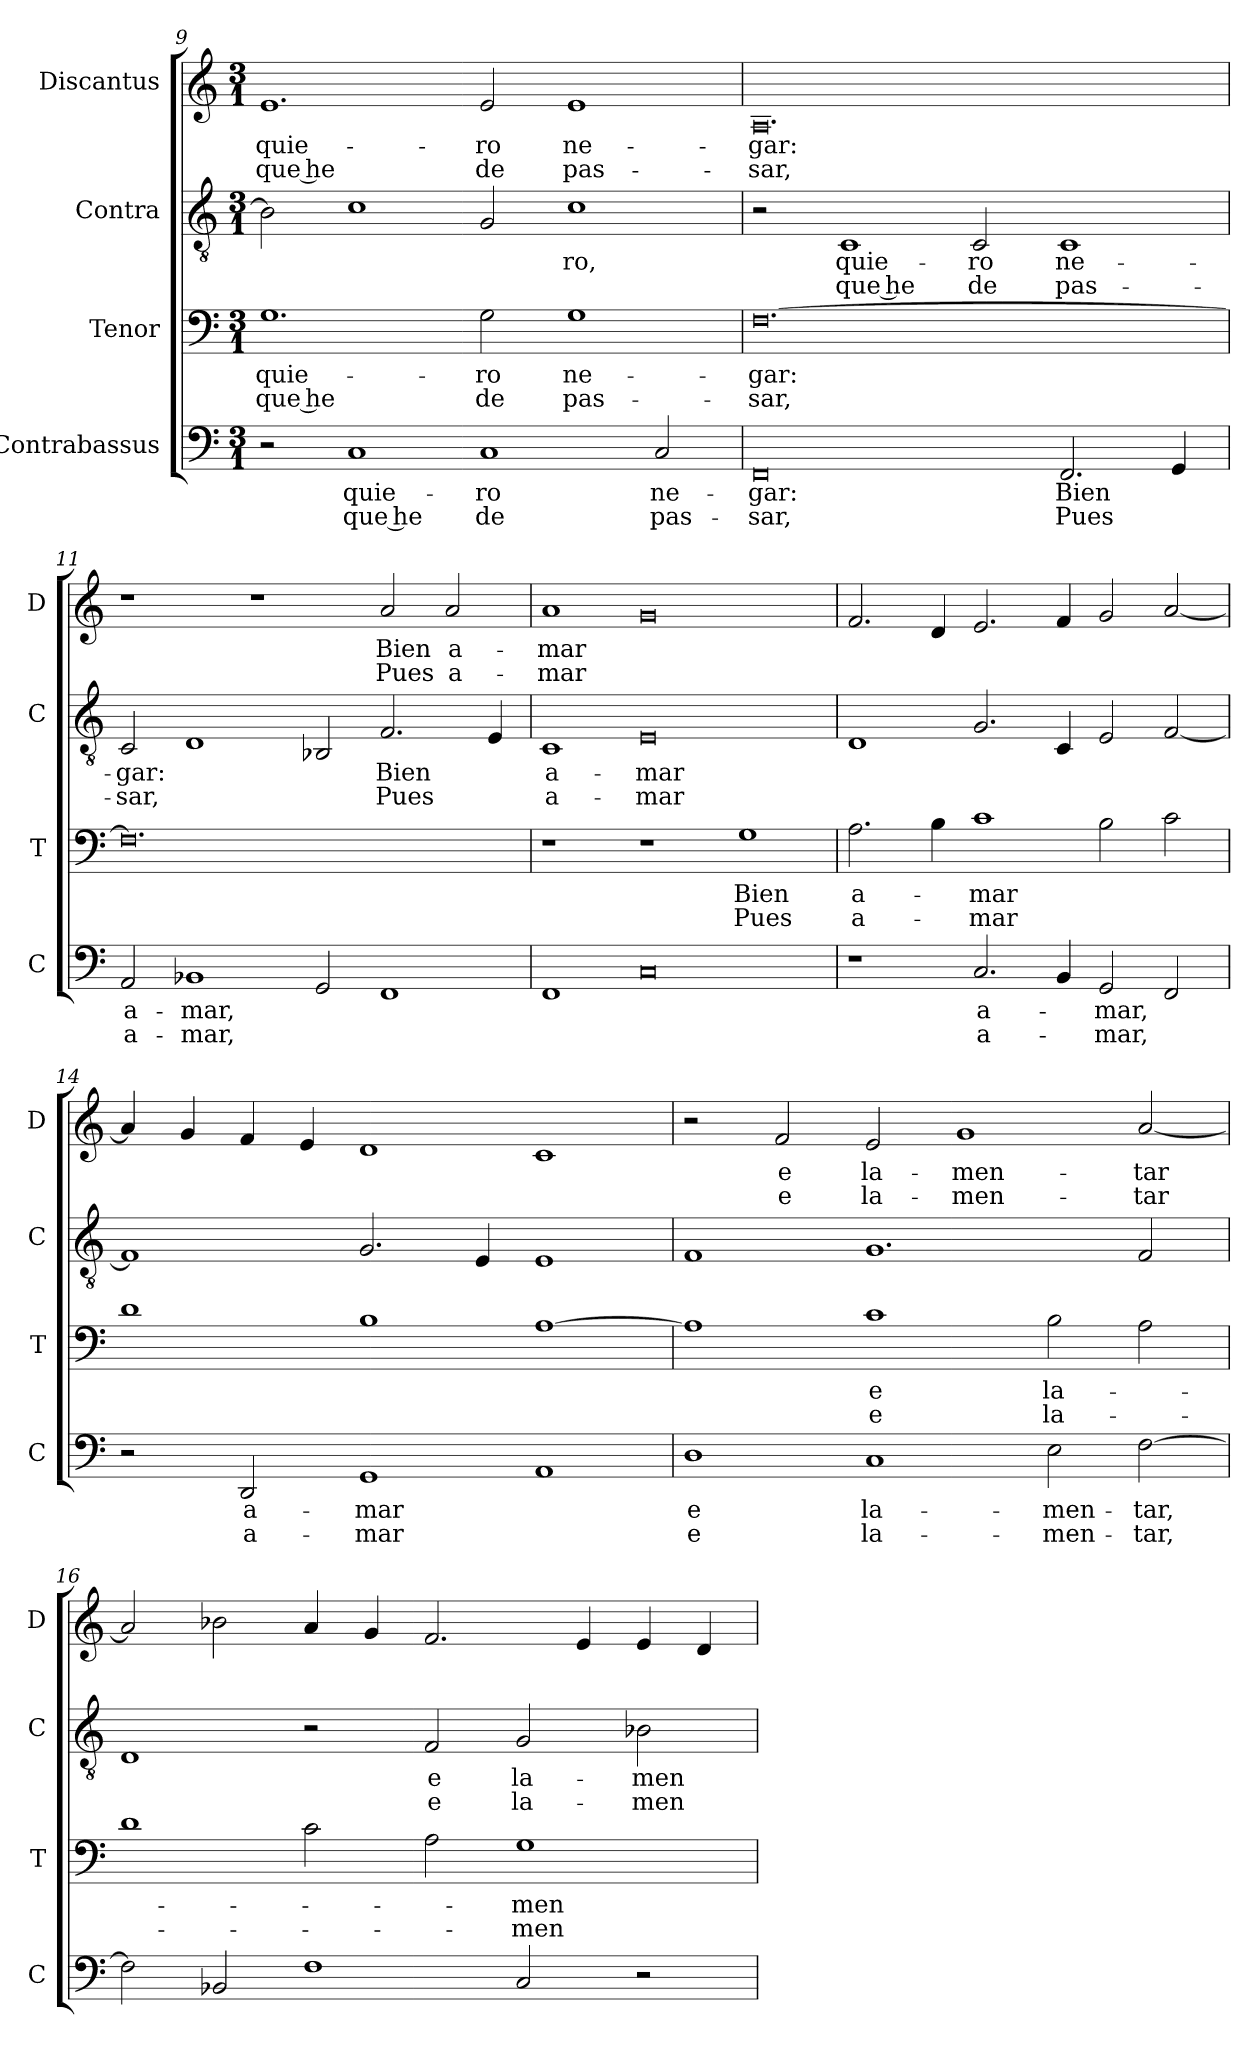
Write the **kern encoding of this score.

**kern	**text	**text	**kern	**text	**text	**kern	**text	**text	**kern	**text	**text
*part4	*part4	*part4	*part3	*part3	*part3	*part2	*part2	*part2	*part1	*part1	*part1
*staff4	*staff4	*staff4	*staff3	*staff3	*staff3	*staff2	*staff2	*staff2	*staff1	*staff1	*staff1
*I"Contrabassus	*	*	*I"Tenor	*	*	*I"Contra	*	*	*I"Discantus	*	*
*I'C	*	*	*I'T	*	*	*I'C	*	*	*I'D	*	*
*clefF4	*	*	*clefF4	*	*	*clefGv2	*	*	*clefG2	*	*
*k[]	*	*	*k[]	*	*	*k[]	*	*	*k[]	*	*
*M3/1	*	*	*M3/1	*	*	*M3/1	*	*	*M3/1	*	*
=9	=9	=9	=9	=9	=9	=9	=9	=9	=9	=9	=9
2r	.	.	1.G	quie-	que he	2B]	.	.	1.e	quie-	que he
1C	quie-	que he	.	.	.	1c	.	.	.	.	.
1C	-ro	de	2G	-ro	de	2G	.	.	2e	-ro	de
.	.	.	1G	ne-	pas-	1c	-ro,	.	1e	ne-	pas-
2C	ne-	pas-	.	.	.	.	.	.	.	.	.
=10	=10	=10	=10	=10	=10	=10	=10	=10	=10	=10	=10
0FF	-gar:	-sar,	[0.F	-gar:	-sar,	2r	.	.	0.A	-gar:	-sar,
.	.	.	.	.	.	1C	quie-	que he	.	.	.
.	.	.	.	.	.	2C	-ro	de	.	.	.
2.FF	Bien	Pues	.	.	.	1C	ne-	pas-	.	.	.
4GG	.	.	.	.	.	.	.	.	.	.	.
=11	=11	=11	=11	=11	=11	=11	=11	=11	=11	=11	=11
2AA	a-	a-	0.F]	.	.	2C	-gar:	-sar,	1r	.	.
1BB-X	-mar,	-mar,	.	.	.	1D	.	.	.	.	.
.	.	.	.	.	.	.	.	.	1r	.	.
2GG	.	.	.	.	.	2BB-X	.	.	.	.	.
1FF	.	.	.	.	.	2.F	Bien	Pues	2a	Bien	Pues
.	.	.	.	.	.	.	.	.	2a	a-	a-
.	.	.	.	.	.	4E	.	.	.	.	.
=12	=12	=12	=12	=12	=12	=12	=12	=12	=12	=12	=12
1FF	.	.	1r	.	.	1C	a-	a-	1a	-mar	-mar
0C	.	.	1r	.	.	0E	-mar	-mar	0g	.	.
.	.	.	1G	Bien	Pues	.	.	.	.	.	.
=13	=13	=13	=13	=13	=13	=13	=13	=13	=13	=13	=13
1r	.	.	2.A	a-	a-	1D	.	.	2.f	.	.
.	.	.	4B	.	.	.	.	.	4d	.	.
2.C	a-	a-	1c	-mar	-mar	2.G	.	.	2.e	.	.
4BB	.	.	.	.	.	4C	.	.	4f	.	.
2GG	-mar,	-mar,	2B	.	.	2E	.	.	2g	.	.
2FF	.	.	2c	.	.	[2F	.	.	[2a	.	.
=14	=14	=14	=14	=14	=14	=14	=14	=14	=14	=14	=14
2r	.	.	1d	.	.	1F]	.	.	4a]	.	.
.	.	.	.	.	.	.	.	.	4g	.	.
2DD	a-	a-	.	.	.	.	.	.	4f	.	.
.	.	.	.	.	.	.	.	.	4e	.	.
1GG	-mar	-mar	1B	.	.	2.G	.	.	1d	.	.
.	.	.	.	.	.	4E	.	.	.	.	.
1AA	.	.	[1A	.	.	1E	.	.	1c	.	.
=15	=15	=15	=15	=15	=15	=15	=15	=15	=15	=15	=15
1D	e	e	1A]	.	.	1F	.	.	2r	.	.
.	.	.	.	.	.	.	.	.	2f	e	e
1C	la-	la-	1c	e	e	1.G	.	.	2e	la-	la-
.	.	.	.	.	.	.	.	.	1g	-men-	-men-
2E	-men-	-men-	2B	la-	la-	.	.	.	.	.	.
[2F	-tar,	-tar,	2A	.	.	2F	.	.	[2a	-tar	-tar
=16	=16	=16	=16	=16	=16	=16	=16	=16	=16	=16	=16
2F]	.	.	1d	.	.	1D	.	.	2a]	.	.
2BB-X	.	.	.	.	.	.	.	.	2b-X	.	.
1F	.	.	2c	.	.	2r	.	.	4a	.	.
.	.	.	.	.	.	.	.	.	4g	.	.
.	.	.	2A	.	.	2F	e	e	2.f	.	.
2C	.	.	1G	-men-	-men-	2G	la-	la-	.	.	.
.	.	.	.	.	.	.	.	.	4e	.	.
2r	.	.	.	.	.	2B-X	-men-	-men-	4e	.	.
.	.	.	.	.	.	.	.	.	4d	.	.
=	=	=	=	=	=	=	=	=	=	=	=
*-	*-	*-	*-	*-	*-	*-	*-	*-	*-	*-	*-
